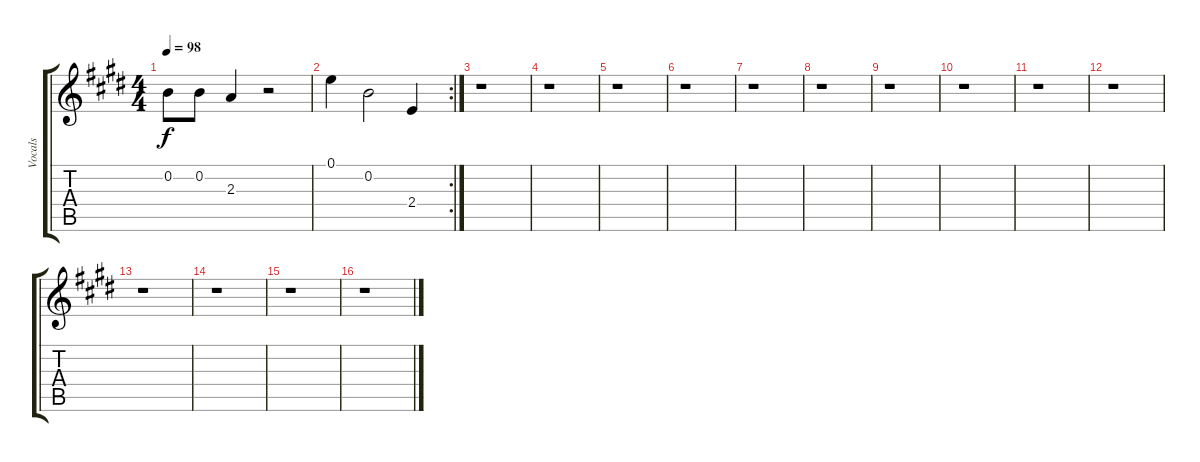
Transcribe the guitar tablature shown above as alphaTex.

\track ("Vocals" "Vocals") {instrument acousticguitarnylon}
\staff {score tabs}
\tuning (E4 B3 G3 D3 A2 E2) {hide}
\ts (4 4)
\tempo 98
\clef g2
\ks e
0.2.8{dy f} 0.2.8 2.3.4 r.2 |
\rc 2
0.1.4 0.2.2 2.4.4 |
r.1 |
r.1 |
r.1 |
r.1 |
r.1 |
r.1 |
r.1 |
r.1 |
r.1 |
r.1 |
r.1 |
r.1 |
r.1 |
r.1
